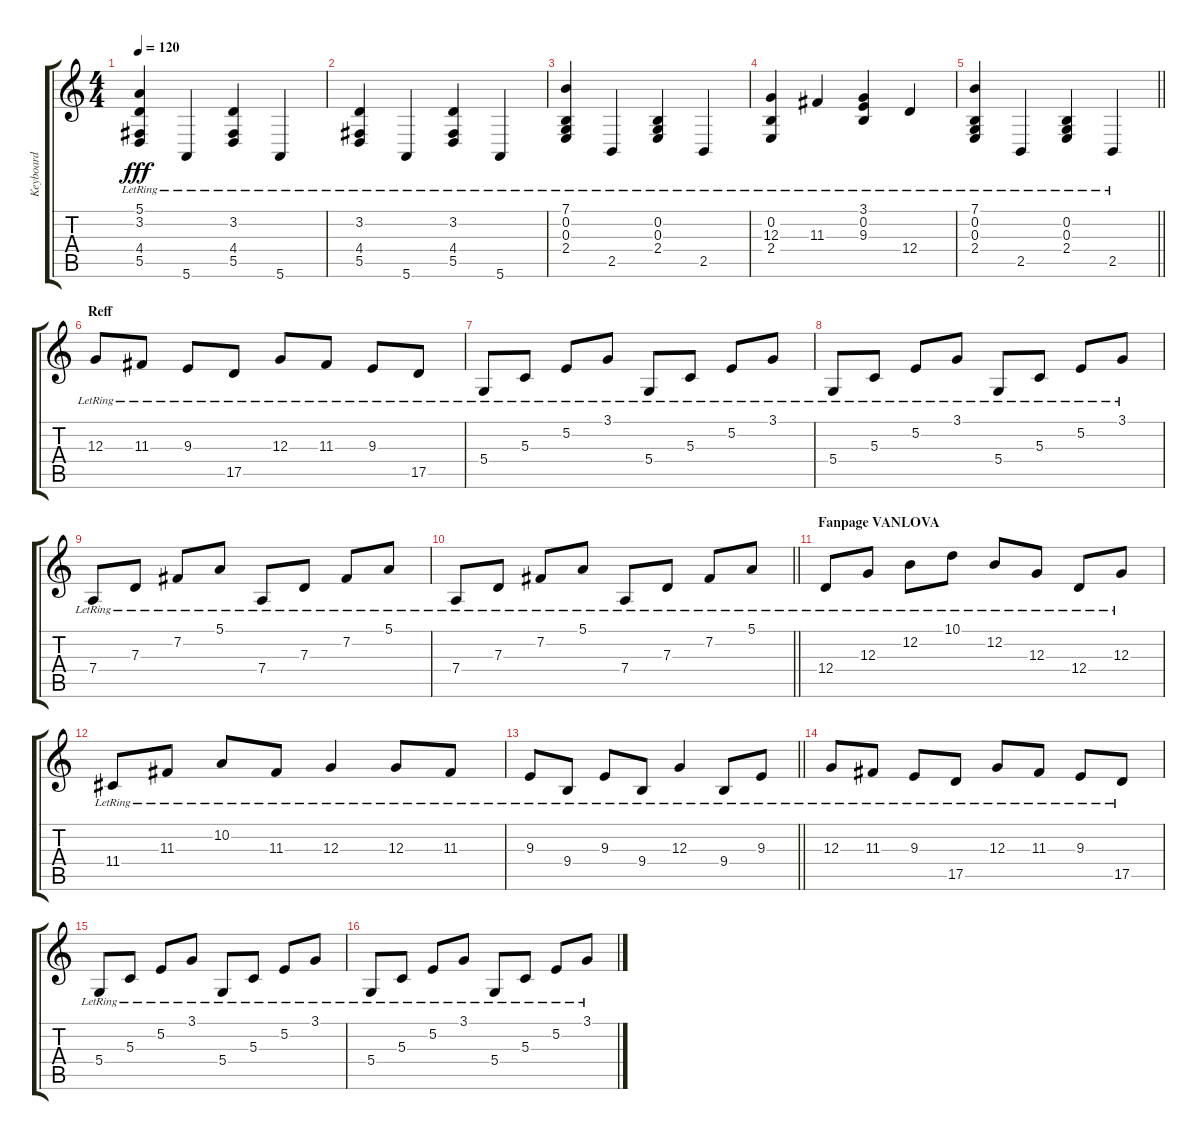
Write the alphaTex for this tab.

\track ("Keyboard" "Keyboard") {instrument brightacousticpiano}
\staff {score tabs}
\tuning (E4 B3 G3 D3 A2 E2) {hide}
\ts (4 4)
\tempo 120
\clef g2
\ks c
(5.1{lr} 3.2{lr} 4.4{lr} 5.5{lr}).4{dy fff} 5.6{lr}.4 (3.2{lr} 4.4{lr} 5.5{lr}).4 5.6{lr}.4 |
(3.2{lr} 4.4{lr} 5.5{lr}).4 5.6{lr}.4 (3.2{lr} 4.4{lr} 5.5{lr}).4 5.6{lr}.4 |
(7.1{lr} 0.2{lr} 0.3{lr} 2.4{lr}).4 2.5{lr}.4 (0.2{lr} 0.3{lr} 2.4{lr}).4 2.5{lr}.4 |
(0.2{lr} 12.3{lr} 2.4{lr}).4 11.3{lr}.4 (3.1{lr} 0.2{lr} 9.3{lr}).4 12.4{lr}.4 |
\barLineRight lightlight
(7.1{lr} 0.2{lr} 0.3{lr} 2.4{lr}).4 2.5{lr}.4 (0.2{lr} 0.3{lr} 2.4{lr}).4 2.5{lr}.4 |
\section ("" "Reff")
12.3{lr}.8 11.3{lr}.8 9.3{lr}.8 17.5{lr}.8 12.3{lr}.8 11.3{lr}.8 9.3{lr}.8 17.5{lr}.8 |
5.4{lr}.8 5.3{lr}.8 5.2{lr}.8 3.1{lr}.8 5.4{lr}.8 5.3{lr}.8 5.2{lr}.8 3.1{lr}.8 |
5.4{lr}.8 5.3{lr}.8 5.2{lr}.8 3.1{lr}.8 5.4{lr}.8 5.3{lr}.8 5.2{lr}.8 3.1{lr}.8 |
7.4{lr}.8 7.3{lr}.8 7.2{lr}.8 5.1{lr}.8 7.4{lr}.8 7.3{lr}.8 7.2{lr}.8 5.1{lr}.8 |
\barLineRight lightlight
7.4{lr}.8 7.3{lr}.8 7.2{lr}.8 5.1{lr}.8 7.4{lr}.8 7.3{lr}.8 7.2{lr}.8 5.1{lr}.8 |
\section ("" "Fanpage VANLOVA")
12.4{lr}.8 12.3{lr}.8 12.2{lr}.8 10.1{lr}.8 12.2{lr}.8 12.3{lr}.8 12.4{lr}.8 12.3{lr}.8 |
11.4{lr}.8 11.3{lr}.8 10.2{lr}.8 11.3{lr}.8 12.3{lr}.4 12.3{lr}.8 11.3{lr}.8 |
\barLineRight lightlight
9.3{lr}.8 9.4{lr}.8 9.3{lr}.8 9.4{lr}.8 12.3{lr}.4 9.4{lr}.8 9.3{lr}.8 |
12.3{lr}.8 11.3{lr}.8 9.3{lr}.8 17.5{lr}.8 12.3{lr}.8 11.3{lr}.8 9.3{lr}.8 17.5{lr}.8 |
5.4{lr}.8 5.3{lr}.8 5.2{lr}.8 3.1{lr}.8 5.4{lr}.8 5.3{lr}.8 5.2{lr}.8 3.1{lr}.8 |
5.4{lr}.8 5.3{lr}.8 5.2{lr}.8 3.1{lr}.8 5.4{lr}.8 5.3{lr}.8 5.2{lr}.8 3.1{lr}.8
